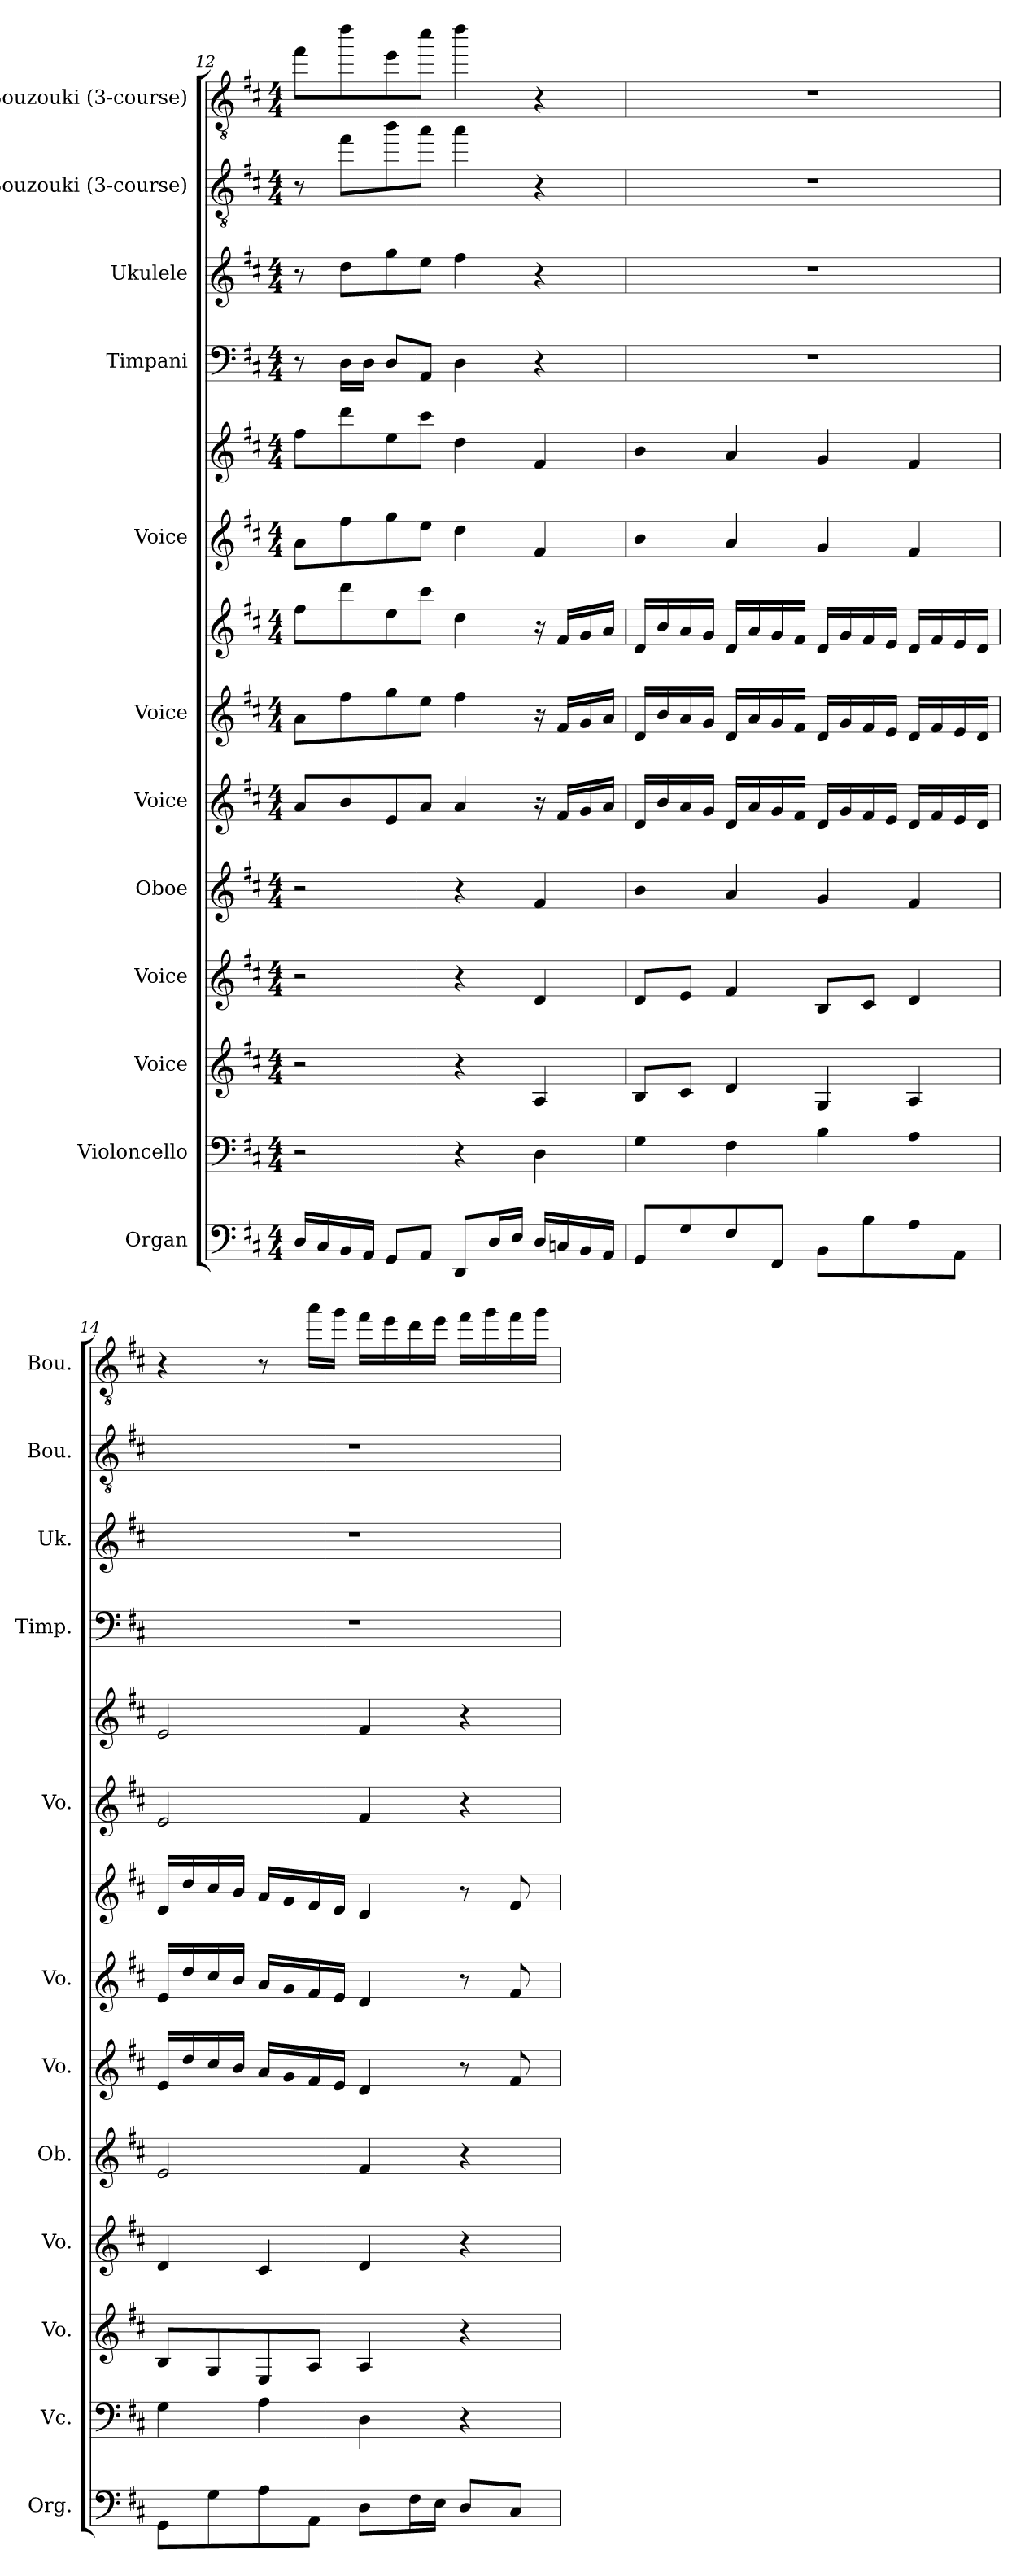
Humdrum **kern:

**kern	**kern	**kern	**kern	**kern	**kern	**kern	**kern	**kern	**kern	**kern	**kern	**kern	**kern
*part12	*part11	*part10	*part9	*part8	*part7	*part6	*part6	*part5	*part5	*part4	*part3	*part2	*part1
*staff14	*staff13	*staff12	*staff11	*staff10	*staff9	*staff8	*staff7	*staff6	*staff5	*staff4	*staff3	*staff2	*staff1
*I"Organ	*I"Violoncello	*I"Voice	*I"Voice	*I"Oboe	*I"Voice	*I"Voice	*	*I"Voice	*	*I"Timpani	*I"Ukulele	*I"Bouzouki (3-course)	*I"Bouzouki (3-course)
*I'Org.	*I'Vc.	*I'Vo.	*I'Vo.	*I'Ob.	*I'Vo.	*I'Vo.	*	*I'Vo.	*	*I'Timp.	*I'Uk.	*I'Bou.	*I'Bou.
*clefF4	*clefF4	*clefG2	*clefG2	*clefG2	*clefG2	*clefG2	*clefG2	*clefG2	*clefG2	*clefF4	*clefG2	*clefGv2	*clefGv2
*k[f#c#]	*k[f#c#]	*k[f#c#]	*k[f#c#]	*k[f#c#]	*k[f#c#]	*k[f#c#]	*k[f#c#]	*k[f#c#]	*k[f#c#]	*k[f#c#]	*k[f#c#]	*k[f#c#]	*k[f#c#]
*M4/4	*M4/4	*M4/4	*M4/4	*M4/4	*M4/4	*M4/4	*M4/4	*M4/4	*M4/4	*M4/4	*M4/4	*M4/4	*M4/4
=12	=12	=12	=12	=12	=12	=12	=12	=12	=12	=12	=12	=12	=12
16D/LL	2r	2r	2r	2r	8a/L	8a\L	8ff#\L	8a\L	8ff#\L	8r	8r	8r	8ff#\L
16C#/	.	.	.	.	.	.	.	.	.	.	.	.	.
16BB/	.	.	.	.	8b/	8ff#\	8ddd\	8ff#\	8ddd\	16D\LL	8dd\L	8ff#\L	8ddd\
16AA/JJ	.	.	.	.	.	.	.	.	.	16D\JJ	.	.	.
8GG/L	.	.	.	.	8e/	8gg\	8ee\	8gg\	8ee\	8D/L	8gg\	8bb\	8ee\
8AA/J	.	.	.	.	8a/J	8ee\J	8ccc#\J	8ee\J	8ccc#\J	8AA/J	8ee\J	8aa\J	8ccc#\J
8DD/L	4r	4r	4r	4r	4a/	4ff#\	4dd\	4dd\	4dd\	4D\	4ff#\	4aa\	4ddd\
16D/L	.	.	.	.	.	.	.	.	.	.	.	.	.
16E/JJ	.	.	.	.	.	.	.	.	.	.	.	.	.
16D/LL	4D\	4A/	4d/	4f#/	16r	16r	16r	4f#/	4f#/	4r	4r	4r	4r
16Cn/	.	.	.	.	16f#/LL	16f#/LL	16f#/LL	.	.	.	.	.	.
16BB/	.	.	.	.	16g/	16g/	16g/	.	.	.	.	.	.
16AA/JJ	.	.	.	.	16a/JJ	16a/JJ	16a/JJ	.	.	.	.	.	.
!!LO:PB:g=z
=13	=13	=13	=13	=13	=13	=13	=13	=13	=13	=13	=13	=13	=13
8GG/L	4G\	8B/L	8d/L	4b\	16d/LL	16d/LL	16d/LL	4b\	4b\	1r	1r	1r	1r
.	.	.	.	.	16b/	16b/	16b/	.	.	.	.	.	.
8G/	.	8c#/J	8e/J	.	16a/	16a/	16a/	.	.	.	.	.	.
.	.	.	.	.	16g/JJ	16g/JJ	16g/JJ	.	.	.	.	.	.
8F#/	4F#\	4d/	4f#/	4a/	16d/LL	16d/LL	16d/LL	4a/	4a/	.	.	.	.
.	.	.	.	.	16a/	16a/	16a/	.	.	.	.	.	.
8FF#/J	.	.	.	.	16g/	16g/	16g/	.	.	.	.	.	.
.	.	.	.	.	16f#/JJ	16f#/JJ	16f#/JJ	.	.	.	.	.	.
8BB\L	4B\	4G/	8B/L	4g/	16d/LL	16d/LL	16d/LL	4g/	4g/	.	.	.	.
.	.	.	.	.	16g/	16g/	16g/	.	.	.	.	.	.
8B\	.	.	8c#/J	.	16f#/	16f#/	16f#/	.	.	.	.	.	.
.	.	.	.	.	16e/JJ	16e/JJ	16e/JJ	.	.	.	.	.	.
8A\	4A\	4A/	4d/	4f#/	16d/LL	16d/LL	16d/LL	4f#/	4f#/	.	.	.	.
.	.	.	.	.	16f#/	16f#/	16f#/	.	.	.	.	.	.
8AA\J	.	.	.	.	16e/	16e/	16e/	.	.	.	.	.	.
.	.	.	.	.	16d/JJ	16d/JJ	16d/JJ	.	.	.	.	.	.
=14	=14	=14	=14	=14	=14	=14	=14	=14	=14	=14	=14	=14	=14
8GG\L	4G\	8B/L	4d/	2e/	16e/LL	16e/LL	16e/LL	2e/	2e/	1r	1r	1r	4r
.	.	.	.	.	16dd/	16dd/	16dd/	.	.	.	.	.	.
8G\	.	8G/	.	.	16cc#/	16cc#/	16cc#/	.	.	.	.	.	.
.	.	.	.	.	16b/JJ	16b/JJ	16b/JJ	.	.	.	.	.	.
8A\	4A\	8E/	4c#/	.	16a/LL	16a/LL	16a/LL	.	.	.	.	.	8r
.	.	.	.	.	16g/	16g/	16g/	.	.	.	.	.	.
8AA\J	.	8A/J	.	.	16f#/	16f#/	16f#/	.	.	.	.	.	16aa\LL
.	.	.	.	.	16e/JJ	16e/JJ	16e/JJ	.	.	.	.	.	16gg\JJ
8D\L	4D\	4A/	4d/	4f#/	4d/	4d/	4d/	4f#/	4f#/	.	.	.	16ff#\LL
.	.	.	.	.	.	.	.	.	.	.	.	.	16ee\
16F#\L	.	.	.	.	.	.	.	.	.	.	.	.	16dd\
16E\JJ	.	.	.	.	.	.	.	.	.	.	.	.	16ee\JJ
8D/L	4r	4r	4r	4r	8r	8r	8r	4r	4r	.	.	.	16ff#\LL
.	.	.	.	.	.	.	.	.	.	.	.	.	16gg\
8C#/J	.	.	.	.	8f#/	8f#/	8f#/	.	.	.	.	.	16ff#\
.	.	.	.	.	.	.	.	.	.	.	.	.	16gg\JJ
=	=	=	=	=	=	=	=	=	=	=	=	=	=
*-	*-	*-	*-	*-	*-	*-	*-	*-	*-	*-	*-	*-	*-
